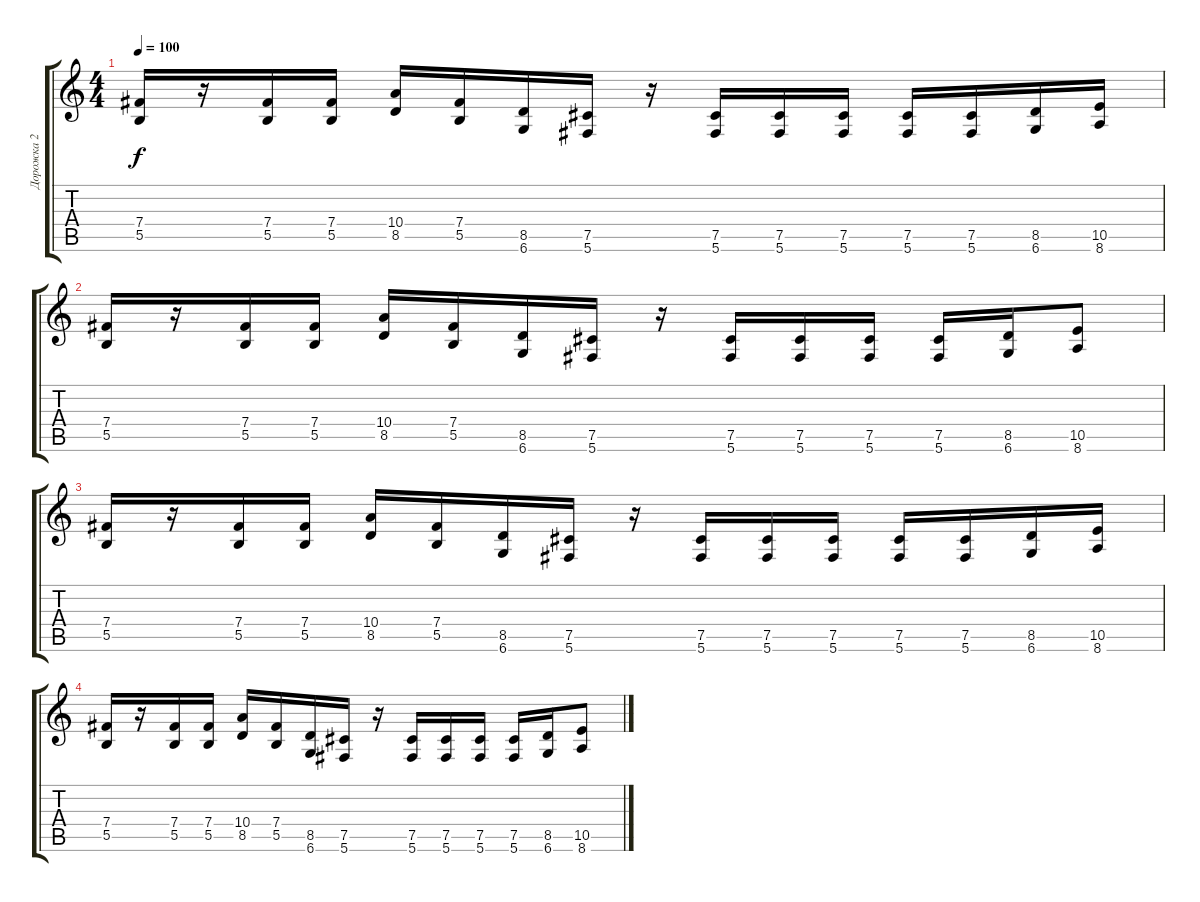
\track ("Дорожка 2" "Дорожка 2") {instrument overdrivenguitar}
\staff {score tabs}
\tuning (Db4 Ab3 E3 B2 Gb2 Db2) {hide}
\ts (4 4)
\tempo 100
\clef g2
\ks c
(7.4 5.5).16{dy f} r.16 (7.4 5.5).16 (7.4 5.5).16 (10.4 8.5).16 (7.4 5.5).16 (8.5 6.6).16 (7.5 5.6).16 r.16 (7.5 5.6).16 (7.5 5.6).16 (7.5 5.6).16 (7.5 5.6).16 (7.5 5.6).16 (8.5 6.6).16 (10.5 8.6).16 |
(7.4 5.5).16 r.16 (7.4 5.5).16 (7.4 5.5).16 (10.4 8.5).16 (7.4 5.5).16 (8.5 6.6).16 (7.5 5.6).16 r.16 (7.5 5.6).16 (7.5 5.6).16 (7.5 5.6).16 (7.5 5.6).16 (8.5 6.6).16 (10.5 8.6).8 |
(7.4 5.5).16 r.16 (7.4 5.5).16 (7.4 5.5).16 (10.4 8.5).16 (7.4 5.5).16 (8.5 6.6).16 (7.5 5.6).16 r.16 (7.5 5.6).16 (7.5 5.6).16 (7.5 5.6).16 (7.5 5.6).16 (7.5 5.6).16 (8.5 6.6).16 (10.5 8.6).16 |
(7.4 5.5).16 r.16 (7.4 5.5).16 (7.4 5.5).16 (10.4 8.5).16 (7.4 5.5).16 (8.5 6.6).16 (7.5 5.6).16 r.16 (7.5 5.6).16 (7.5 5.6).16 (7.5 5.6).16 (7.5 5.6).16 (8.5 6.6).16 (10.5 8.6).8
